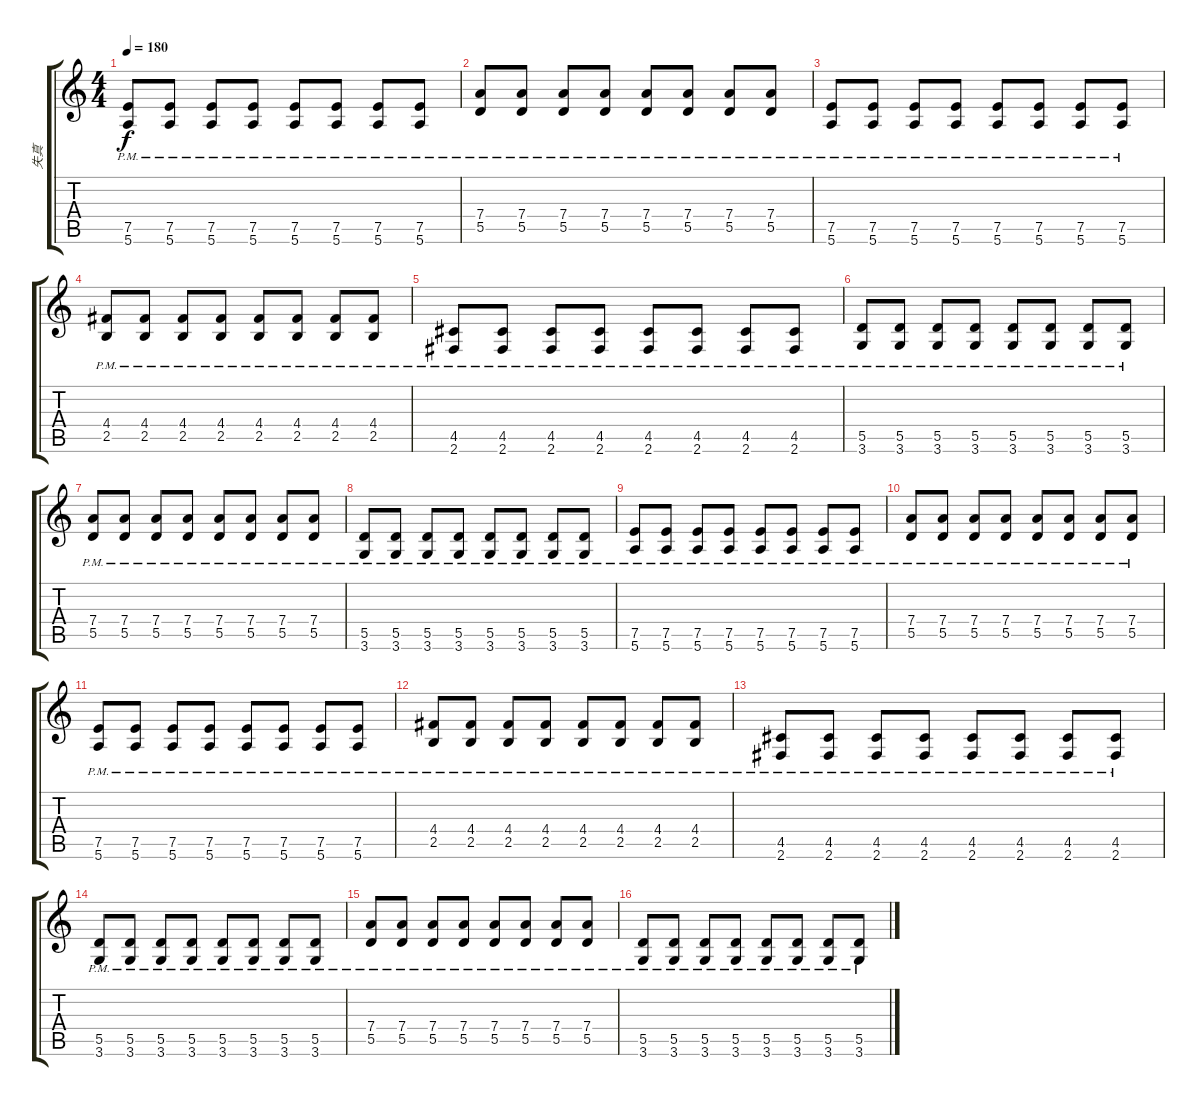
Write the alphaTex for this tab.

\track ("失真" "失真") {instrument overdrivenguitar}
\staff {score tabs}
\tuning (E4 B3 G3 D3 A2 E2) {hide}
\ts (4 4)
\tempo 180
\clef g2
\ks c
(7.5{pm} 5.6{pm}).8{dy f} (7.5{pm} 5.6{pm}).8 (7.5{pm} 5.6{pm}).8 (7.5{pm} 5.6{pm}).8 (7.5{pm} 5.6{pm}).8 (7.5{pm} 5.6{pm}).8 (7.5{pm} 5.6{pm}).8 (7.5{pm} 5.6{pm}).8 |
(7.4{pm} 5.5{pm}).8 (7.4{pm} 5.5{pm}).8 (7.4{pm} 5.5{pm}).8 (7.4{pm} 5.5{pm}).8 (7.4{pm} 5.5{pm}).8 (7.4{pm} 5.5{pm}).8 (7.4{pm} 5.5{pm}).8 (7.4{pm} 5.5{pm}).8 |
(7.5{pm} 5.6{pm}).8 (7.5{pm} 5.6{pm}).8 (7.5{pm} 5.6{pm}).8 (7.5{pm} 5.6{pm}).8 (7.5{pm} 5.6{pm}).8 (7.5{pm} 5.6{pm}).8 (7.5{pm} 5.6{pm}).8 (7.5{pm} 5.6{pm}).8 |
(4.4{pm} 2.5{pm}).8 (4.4{pm} 2.5{pm}).8 (4.4{pm} 2.5{pm}).8 (4.4{pm} 2.5{pm}).8 (4.4{pm} 2.5{pm}).8 (4.4{pm} 2.5{pm}).8 (4.4{pm} 2.5{pm}).8 (4.4{pm} 2.5{pm}).8 |
(4.5{pm} 2.6{pm}).8 (4.5{pm} 2.6{pm}).8 (4.5{pm} 2.6{pm}).8 (4.5{pm} 2.6{pm}).8 (4.5{pm} 2.6{pm}).8 (4.5{pm} 2.6{pm}).8 (4.5{pm} 2.6{pm}).8 (4.5{pm} 2.6{pm}).8 |
(5.5{pm} 3.6{pm}).8 (5.5{pm} 3.6{pm}).8 (5.5{pm} 3.6{pm}).8 (5.5{pm} 3.6{pm}).8 (5.5{pm} 3.6{pm}).8 (5.5{pm} 3.6{pm}).8 (5.5{pm} 3.6{pm}).8 (5.5{pm} 3.6{pm}).8 |
(7.4{pm} 5.5{pm}).8 (7.4{pm} 5.5{pm}).8 (7.4{pm} 5.5{pm}).8 (7.4{pm} 5.5{pm}).8 (7.4{pm} 5.5{pm}).8 (7.4{pm} 5.5{pm}).8 (7.4{pm} 5.5{pm}).8 (7.4{pm} 5.5{pm}).8 |
(5.5{pm} 3.6{pm}).8 (5.5{pm} 3.6{pm}).8 (5.5{pm} 3.6{pm}).8 (5.5{pm} 3.6{pm}).8 (5.5{pm} 3.6{pm}).8 (5.5{pm} 3.6{pm}).8 (5.5{pm} 3.6{pm}).8 (5.5{pm} 3.6{pm}).8 |
(7.5{pm} 5.6{pm}).8 (7.5{pm} 5.6{pm}).8 (7.5{pm} 5.6{pm}).8 (7.5{pm} 5.6{pm}).8 (7.5{pm} 5.6{pm}).8 (7.5{pm} 5.6{pm}).8 (7.5{pm} 5.6{pm}).8 (7.5{pm} 5.6{pm}).8 |
(7.4{pm} 5.5{pm}).8 (7.4{pm} 5.5{pm}).8 (7.4{pm} 5.5{pm}).8 (7.4{pm} 5.5{pm}).8 (7.4{pm} 5.5{pm}).8 (7.4{pm} 5.5{pm}).8 (7.4{pm} 5.5{pm}).8 (7.4{pm} 5.5{pm}).8 |
(7.5{pm} 5.6{pm}).8 (7.5{pm} 5.6{pm}).8 (7.5{pm} 5.6{pm}).8 (7.5{pm} 5.6{pm}).8 (7.5{pm} 5.6{pm}).8 (7.5{pm} 5.6{pm}).8 (7.5{pm} 5.6{pm}).8 (7.5{pm} 5.6{pm}).8 |
(4.4{pm} 2.5{pm}).8 (4.4{pm} 2.5{pm}).8 (4.4{pm} 2.5{pm}).8 (4.4{pm} 2.5{pm}).8 (4.4{pm} 2.5{pm}).8 (4.4{pm} 2.5{pm}).8 (4.4{pm} 2.5{pm}).8 (4.4{pm} 2.5{pm}).8 |
(4.5{pm} 2.6{pm}).8 (4.5{pm} 2.6{pm}).8 (4.5{pm} 2.6{pm}).8 (4.5{pm} 2.6{pm}).8 (4.5{pm} 2.6{pm}).8 (4.5{pm} 2.6{pm}).8 (4.5{pm} 2.6{pm}).8 (4.5{pm} 2.6{pm}).8 |
(5.5{pm} 3.6{pm}).8 (5.5{pm} 3.6{pm}).8 (5.5{pm} 3.6{pm}).8 (5.5{pm} 3.6{pm}).8 (5.5{pm} 3.6{pm}).8 (5.5{pm} 3.6{pm}).8 (5.5{pm} 3.6{pm}).8 (5.5{pm} 3.6{pm}).8 |
(7.4{pm} 5.5{pm}).8 (7.4{pm} 5.5{pm}).8 (7.4{pm} 5.5{pm}).8 (7.4{pm} 5.5{pm}).8 (7.4{pm} 5.5{pm}).8 (7.4{pm} 5.5{pm}).8 (7.4{pm} 5.5{pm}).8 (7.4{pm} 5.5{pm}).8 |
(5.5{pm} 3.6{pm}).8 (5.5{pm} 3.6{pm}).8 (5.5{pm} 3.6{pm}).8 (5.5{pm} 3.6{pm}).8 (5.5{pm} 3.6{pm}).8 (5.5{pm} 3.6{pm}).8 (5.5{pm} 3.6{pm}).8 (5.5{pm} 3.6{pm}).8
